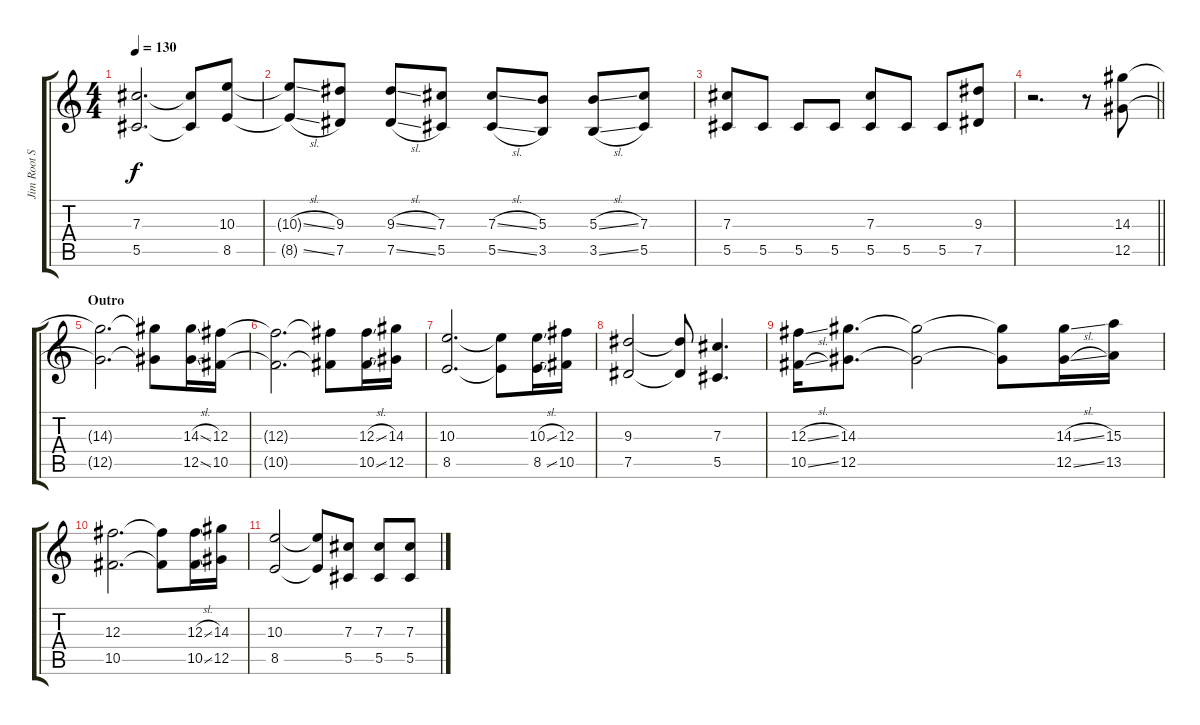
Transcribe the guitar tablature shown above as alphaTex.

\track ("Jim Root Solo" "Jim Root S") {instrument overdrivenguitar}
\staff {score tabs}
\tuning (Eb4 Bb3 Gb3 Db3 Ab2 Db2) {hide}
\ts (4 4)
\tempo 130
\clef g2
\ks c
(7.3 5.5).2{d dy f} (7.3{t} 5.5{t}).8 (10.3 8.5).8 |
(10.3{sl t} 8.5{sl t}).8 (9.3 7.5).8 (9.3{sl} 7.5{sl}).8 (7.3 5.5).8 (7.3{sl} 5.5{sl}).8 (5.3 3.5).8 (5.3{sl} 3.5{sl}).8 (7.3 5.5).8 |
(7.3 5.5).8 5.5.8 5.5.8 5.5.8 (7.3 5.5).8 5.5.8 5.5.8 (9.3 7.5).8 |
\barLineRight lightlight
r.2{d} r.8 (14.3 12.5).8 |
\section ("" "Outro")
(14.3{t} 12.5{t}).2{d} (14.3{t} 12.5{t}).8 (14.3{sl} 12.5{sl}).16 (12.3 10.5).16 |
(12.3{t} 10.5{t}).2{d} (12.3{t} 10.5{t}).8 (12.3{sl} 10.5{sl}).16 (14.3 12.5).16 |
(10.3 8.5).2{d} (10.3{t} 8.5{t}).8 (10.3{sl} 8.5{sl}).16 (12.3 10.5).16 |
(9.3 7.5).2 (9.3{t} 7.5{t}).8 (7.3 5.5).4{d} |
(12.3{sl} 10.5{sl}).16 (14.3 12.5).8{d} (14.3{t} 12.5{t}).2 (14.3{t} 12.5{t}).8 (14.3{sl} 12.5{sl}).16 (15.3 13.5).16 |
(12.3 10.5).2{d} (12.3{t} 10.5{t}).8 (12.3{sl} 10.5{sl}).16 (14.3 12.5).16 |
(10.3 8.5).2 (10.3{t} 8.5{t}).8 (7.3 5.5).8 (7.3 5.5).8 (7.3 5.5).8
